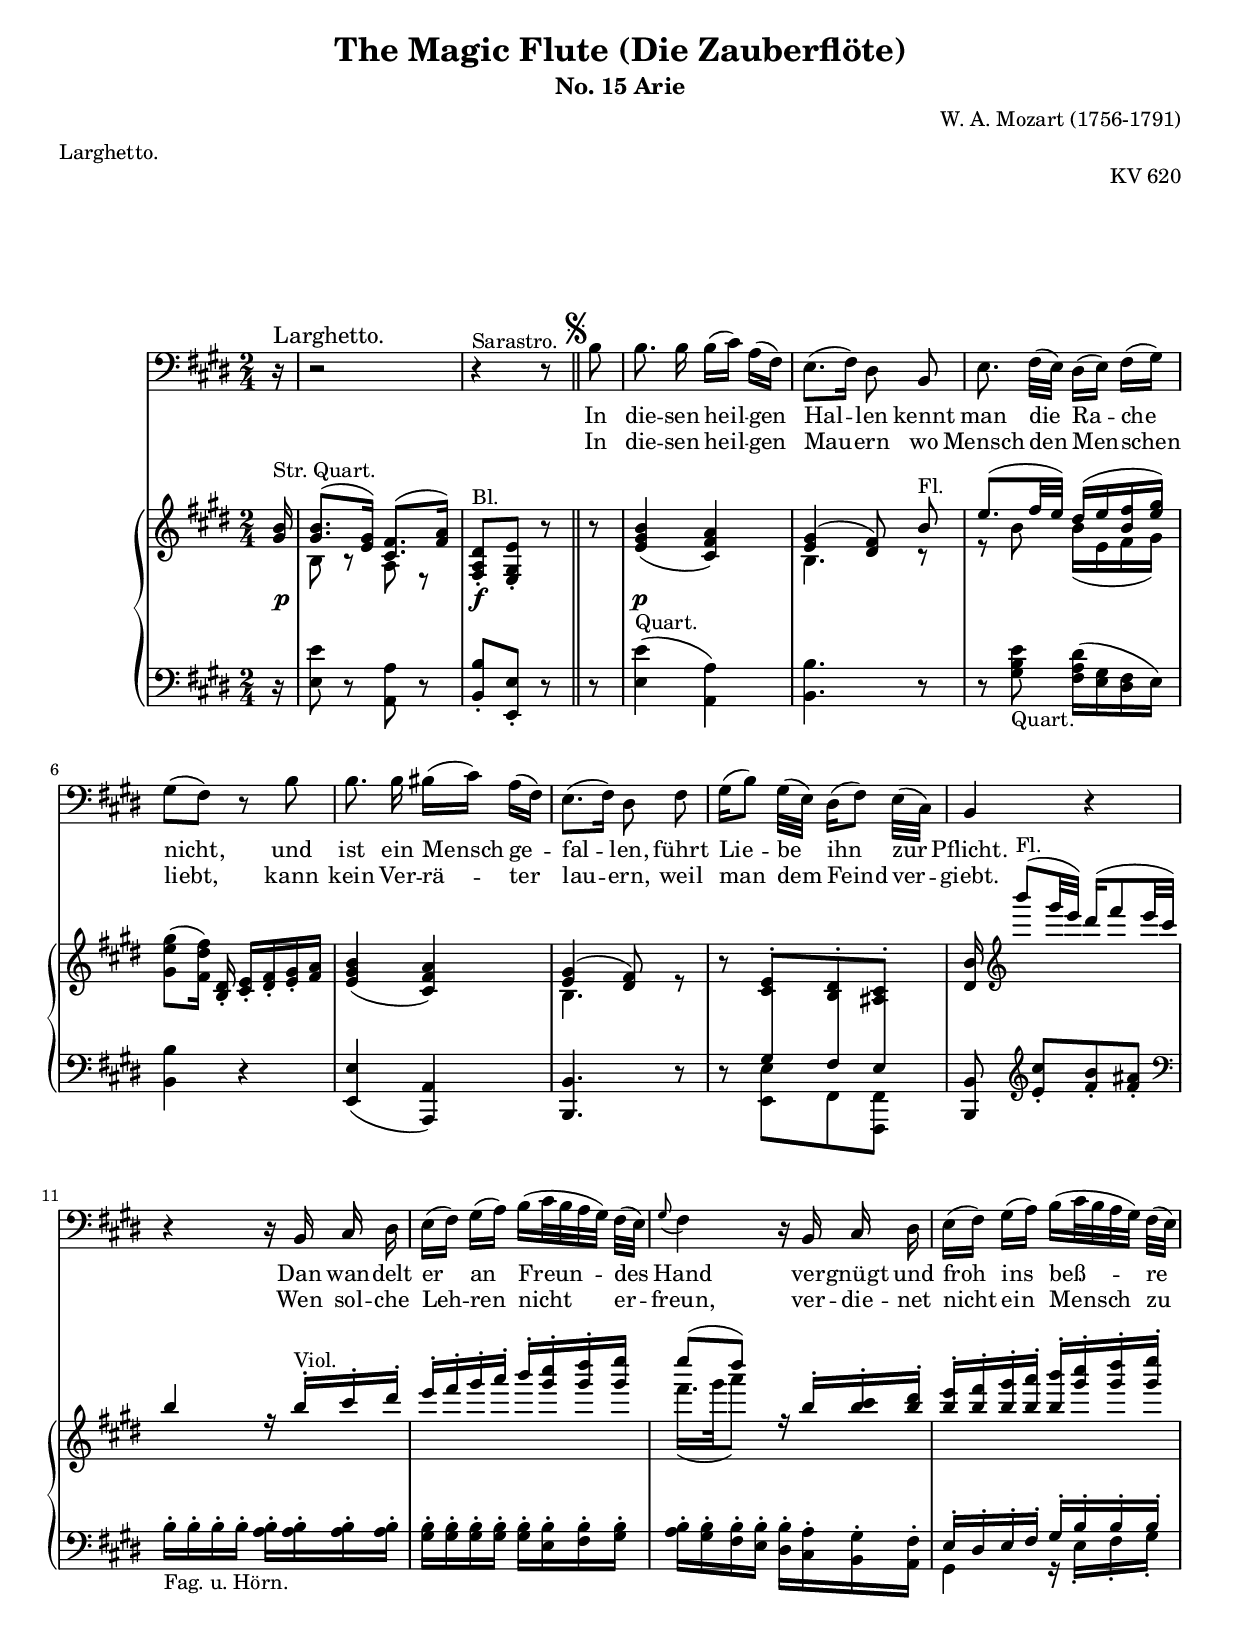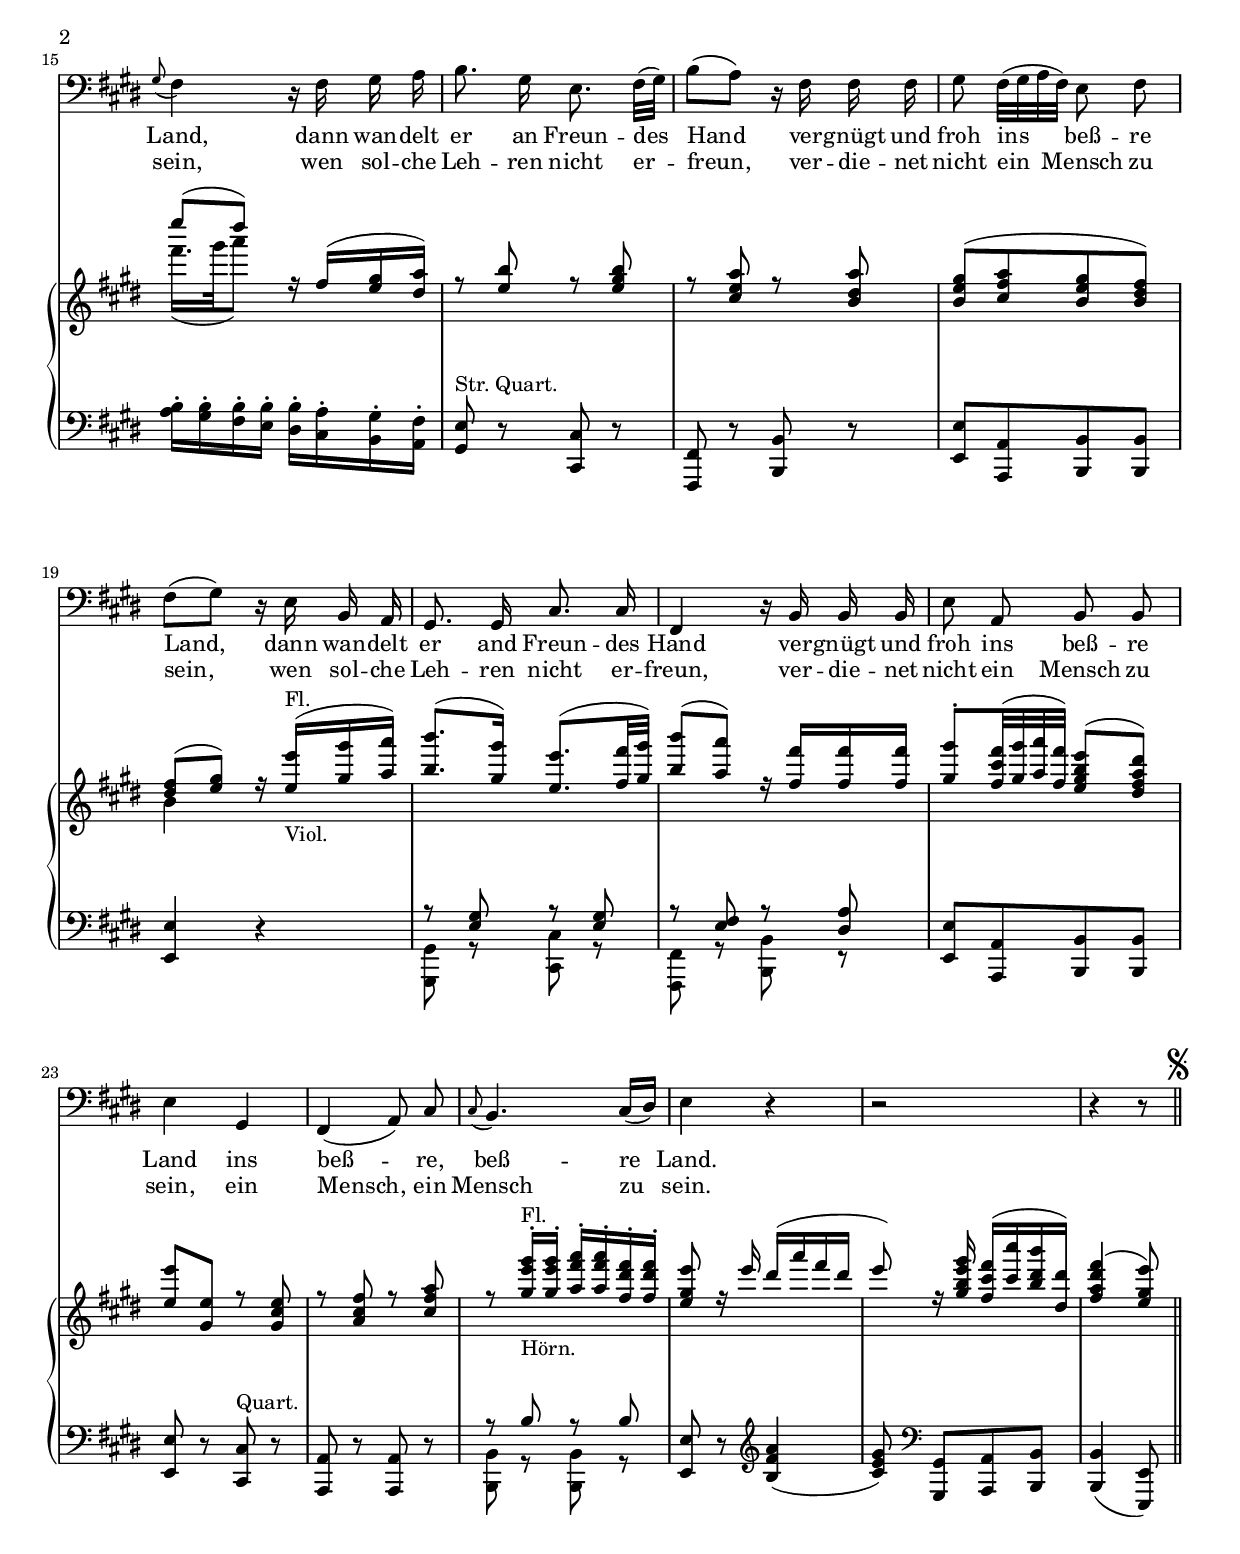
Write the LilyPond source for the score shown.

\version "2.19.65"

\paper {
    page-top-space = #0.0
    %indent = 0.0
    %line-width = 18.0\cm
    ragged-bottom = ##f
    ragged-last-bottom = ##f
   %page-count = 5

   system-system-spacing =
    #'(
       %(basic-distance . 0)
       %(minimum-distance . 0)
       %(padding . 5)
       %(stretchability . 20)
      )
}

%#(set-default-paper-size "a4")

#(set-global-staff-size 18)

\include "articulate.ly"

\header {
  
  title = "The Magic Flute (Die Zauberflöte)"
  subtitle = "No. 15 Arie"
  composer = "W. A. Mozart (1756-1791)"
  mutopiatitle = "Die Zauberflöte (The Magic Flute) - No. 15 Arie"
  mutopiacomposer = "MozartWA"
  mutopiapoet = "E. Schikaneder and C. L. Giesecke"
  opus = "KV 620"
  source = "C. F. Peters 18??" % IMSLP272122-PMLP20137-Zauberfloete_(Partitur_Peters).pdf
  date = "1791"
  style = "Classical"
  meter = "Larghetto."
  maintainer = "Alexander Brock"
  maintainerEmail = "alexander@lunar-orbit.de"
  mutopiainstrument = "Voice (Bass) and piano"

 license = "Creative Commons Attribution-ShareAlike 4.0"
  
}

mysegno = {
  \once \override Score.RehearsalMark.font-size = #1
  \mark \markup { \musicglyph #"scripts.segno" }
}

melodyintro = \relative c {
  \set Score.tempoHideNote = ##t
  \tempo 8 = 60
  \partial 16
  r16^\markup{\larger{"Larghetto."}} |
  r2 |
  r4^"Sarastro." r8 \bar "||" \mysegno
}

melodylayout = \relative c {
  b'8 |
  b8. \noBeam b16 b([ cis]) a( fis)
  e8.( fis16) dis8 \noBeam b
  e8. fis32([ e]) dis16([ e]) fis( gis)
  gis8( fis)r b
  b8. \noBeam b16 bis([ cis]) a( fis)
  e8.( fis16) dis8 \noBeam fis
  gis16( b8) gis32([ e]) dis16([ fis8]) e32( cis)
  b4 r 
  r r16 b \noBeam cis \noBeam dis
  e([ fis)] gis([ a)] b([ cis32 b a gis)] fis( e)
  \appoggiatura gis8 fis4 r16 b, \noBeam cis \noBeam dis
  e([ fis)] gis([ a)] b([ cis32 b a gis)] fis( e)
  \appoggiatura gis8 fis4 r16 fis \noBeam gis \noBeam a
  b8. \noBeam gis16 e8. fis32([ gis])
  b8( a)r16 fis \noBeam fis \noBeam fis
  gis8 \noBeam fis32( gis a fis) e8 \noBeam fis
  fis( gis)r16 e \noBeam b \noBeam a
  gis8. \noBeam gis16 cis8. \noBeam cis16
  fis,4r16 b \noBeam b \noBeam b
  e8 \noBeam a, b \noBeam b
  e4 gis,
  fis( a8) \noBeam  cis
  \appoggiatura cis b4. cis16( dis)
  e4r
  r2
  r4 r8 
  \bar "||" 

  
}

melodymidi = \relative c {
  b'8 |
  b8. \noBeam b16 b([ cis]) a( fis)
  e8.( fis16) dis8 \noBeam b
  e8. fis32([ e]) dis16([ e]) fis( gis)
  gis8( fis)r b
  b8. \noBeam b16 bis([ cis]) a( fis)
  e8.( fis16) dis8 \noBeam fis
  gis16( b8) gis32([ e]) dis16([ fis8]) e32( cis)
  b4 r 
  r r16 b \noBeam cis \noBeam dis
  e([ fis)] gis([ a)] b([ cis32 b a gis)] fis( e)
  gis8( fis8) r16 b, \noBeam cis \noBeam dis
  e([ fis)] gis([ a)] b([ cis32 b a gis)] fis( e)
  gis8( fis8) r16 fis \noBeam gis \noBeam a
  b8. \noBeam gis16 e8. fis32([ gis])
  b8( a)r16 fis \noBeam fis \noBeam fis
  gis8 \noBeam fis32( gis a fis) e8 \noBeam fis
  fis( gis)r16 e \noBeam b \noBeam a
  gis8. \noBeam gis16 cis8. \noBeam cis16
  fis,4r16 b \noBeam b \noBeam b
  e8 \noBeam a, b \noBeam b
  e4 gis,
  fis( a8) \noBeam  cis
  cis8( b4) cis16( dis)
  e4r
  r2
  r4 r8 
  \bar "||" 

  
}

rhintro =  \relative c' {
   \partial 16
  <gis' b>16^"Str. Quart." |
  << {<gis b>8. ( <e gis>16) <cis fis>8.( <fis a>16) | } \\
     { b,8 r a r | } >>
  <fis a dis>8-.^"Bl." <e gis e'>-. r
  \bar "||" \mysegno
}

rh =  \relative c' {
 
  r8 |
  <e gis b>4( <cis fis a>) |
  << { <e gis>4( <dis fis>8) \noBeam b'^\markup{"Fl."} |
     e8.( fis32 e) dis16( e <b fis'> <e gis>)|
     }
     \\ { b,4. r8|
     r8 b' b16( e, fis gis) |}
  >>
  <gis e' gis>8([ <fis dis' fis>16]) \noBeam
     <b, dis>-. <cis e>-. <dis fis>-. <e gis>-. <fis a> |
  <e gis b>4( <cis fis a>) |
  << { <e gis>4( <dis fis>8)} \\
     { b4. r8|}
  >>
  r8 
  \voiceOne
  \autoBeamOff
  \crossStaff { <cis e>-.[ <b dis>-. <ais cis>-.]}|
  \autoBeamOn
  <dis b'>16 \noBeam \clef treble b'''8^"Fl."( gis32 e) dis16( fis8 e32 cis)|
  b4 r16 b-.^"Viol." cis-. dis-.|
  e-. fis-. gis-. a-. b-. <gis cis>-. <gis dis'>-. <gis e'>|
  << { e'8( dis)} \\ { fis,16.( gis32 a8)} >> r16 b,-. <b cis>-. <b dis>-. |
  <b e>-. <b fis'>-. <b gis'>-. <b a'>-. <b b'>-. <gis' cis>-. <gis dis'>-. <gis e'>-.|
  << { e'8( dis)} \\ { fis,16.( gis32 a8)} >> r16 fis,16( <e gis> <dis a'>)|
  r8 <e b'>r <e gis b>|
  r <cis e a>r <b dis a'>|
  <b e gis>([ <cis fis a> <b e gis> <b dis fis>])|
  << { <dis fis>( <e gis>) } \\{ b4} >> r16 <e e'>^"Fl."_"Viol."( <gis gis'> <a a'>)|
  <b b'>8.( <gis gis'>16) <e e'>8.( <fis fis'>32 <gis gis'>)|
  <b b'>8( <a a'>) r16 <fis fis'> <fis fis'> <fis fis'>
  <gis gis'>8-. <fis cis' fis>32( <gis gis'> <a a'> <fis fis'>) <e gis b e>8( <dis fis a dis>)|
  <e e'> <gis, e'>r <gis cis e>|
  r8 <a cis fis>r <cis fis a>|
  r <gis' e' gis>16-.^"Fl."_"Hörn." <gis e' gis>-. <a fis' a>-. <a fis' a>-. <fis dis' fis>-. <fis dis' fis>-.|
  <e gis e'>8 r16 e' dis( a' fis dis|
  e8) r16 <gis, b e gis> <fis cis' fis>( <cis' cis'> <b dis b'> <dis, dis'>)|
  <fis a dis fis>4( <e gis e'>8)

\bar "||" \mysegno
}

lhintro = \relative c {
  \partial 16
  r16
  <e e'>8r <a, a'>r|
  <b b'>-. <e, e'>-.r \bar "||"  \mysegno
}

lh = \relative c {
   r8 |
  <e e'>4(^"Quart." <a, a'>)|
  <b b'>4.r8
  r8 <gis' b e>_"Quart." <fis a dis>16( <e gis> <dis fis> e)
  <b b'>4r|
  <e, e'>( <a, a'>)|
  <b b'>4. r8|
  r8 <<  \crossStaff{\autoBeamOff gis'' fis e \autoBeamOn}  \\ {<e, e'>[ fis <fis, fis'>]} >>|
  <b b'> \clef treble <e'' cis'>-.[ <fis b>-. <fis ais>-.] |
  \clef bass b,16-._"Fag. u. Hörn." b-. b-. b-. <a b>-. <a b>-. <a b>-. <a b>-.|
  <gis b>-. <gis b>-. <gis b>-. <gis b>-. <gis b>-. <e b'>-. <fis b>-. <gis b>-. |
  <a b>-. <gis b>-. <fis b>-. <e b'>-. <dis b'>-. <cis a'>-. <b gis'>-. <a fis'>-. |
  << { e'-. dis-. e-. fis-. gis-. b-. b-. b-.} \\ {gis,4 r16 e'-. fis-. gis-.} >>
  <a b>-. <gis b>-. <fis b>-. <e b'>-. <dis b'>-. <cis a'>-. <b gis'>-. <a fis'>-.|
  <gis e'>8^"Str. Quart." r <cis, cis'>r|
  <fis, fis'>r <b b'>r |
  <e e'>[ <a, a'> <b b'> <b b'>]|
  <e e'>4 r
  << {r8 <e' gis> r <e gis>|
     r <e fis> r <dis a'>} \\ { <gis,, gis'>8r <cis cis'>r|
  <fis, fis'>r <b b'>r } >>
  <e e'>[ <a, a'> <b b'> <b b'>]
  <e e'>8 r <cis cis'>^"Quart." r|
  <a a'>r <a a'>r |
  << {r b'' r b} \\ { <b,, b'>r <b b'>r } >>
  <e e'>8 r \clef treble <b'' fis' a>4( |
  <cis e gis>8) \clef bass <gis,, gis'>[ <a a'> <b b'>]|
  <b b'>4( <e, e'>8)
  
  \bar "||"
}

songtext =  \lyricmode {
%\override LyricText.self-alignment-X = #LEFT
In die -- sen heil -- gen Hal -- len
kennt man die Ra -- che nicht,
und ist ein Mensch ge -- fal -- len, führt
Lie -- be ihn zur Pflicht.
Dan wan -- delt er an Freun -- des Hand
ver -- gnügt und froh ins beß -- re Land,
dann wan -- delt er an Freun -- des Hand
ver -- gnügt  und froh ins beß -- re Land,
dann wan -- delt er and Freun -- des Hand
ver -- gnügt und froh ins beß -- re Land
ins beß -- re, beß -- re Land.
}

songtexttwo =  \lyricmode {
%\override LyricText.self-alignment-X = #LEFT
In die -- sen heil -- gen Mau -- ern
wo Mensch den Men -- schen liebt,
kann kein Ver -- rä -- ter lau -- ern,
weil man dem Feind ver -- giebt.
Wen sol -- che Leh -- ren nicht er -- freun,
ver -- die -- net nicht ein Mensch zu sein,
wen sol -- che Leh -- ren nicht er -- freun,
ver -- die -- net nicht ein Mensch zu sein,
wen sol -- che Leh -- ren nicht er -- freun,
ver -- die -- net nicht ein Mensch zu sein,
ein Mensch, ein Mensch zu sein.
}


% The score definition
\score {

\layout {
  \context {
    \RemoveEmptyStaffContext
  }
  \context {
    \PianoStaff
    \consists #Span_stem_engraver
  }
}
<<

  \time 2/4

    \override Score.VerticalAxisGroup #'remove-first = ##t
  \new Staff <<

            \new Voice = "mel" { \clef bass \key e \major \melodyintro \melodylayout}
            \new Lyrics = "one" \lyricsto mel \songtext
            \new Lyrics = "two" \lyricsto mel \songtexttwo
  >>
  \new PianoStaff <<
    \new Staff = "right"
    <<
      { \key e \major \rhintro \rh}
    >>
      \new Dynamics {
        s16\p
        s2
        s2 \f
        r2 \p
  }
    \new Staff = "left"
    <<
      \new Voice { \clef bass \key e \major \lhintro \lh}
    >>

  >>

>>


}


\score {

<<

  \time 2/4

    \override Score.VerticalAxisGroup #'remove-first = ##t
  \new Staff <<
    \set Staff.midiInstrument = #"reed organ"
            \new Voice = "mel" { \clef bass \key e \major \melodyintro \melodymidi \melodymidi}
            \new Voice = "meloct" { \clef bass \key e \major \transpose c c' {\melodyintro \melodymidi \melodymidi}}
            \new Lyrics = "one" \lyricsto mel \songtext
            \new Lyrics = "two" \lyricsto mel \songtexttwo
  >>
  \new PianoStaff <<
    \new Staff \with {
      \consists #Merge_rests_engraver
    }
    <<
      \set Staff.midiInstrument = #"acoustic grand"
      \new Voice { \key e \major \rhintro \rh \rh}
    >>
      \new Dynamics {
        s16\p
        s2
        s2 \f
        r2 \p
  }
    \new Staff \with {
      \consists #Merge_rests_engraver
    }
    <<
      \set Staff.midiInstrument = #"acoustic grand"
      \new Voice { \clef bass \key e \major \lhintro \lh \lh }
    >>

  >>

>>

\midi {
  \tempo 8 = 60
  \context {
    \Score
    midiMinimumVolume = #0.8
    midiMaximumVolume = #0.8
  }
}

}